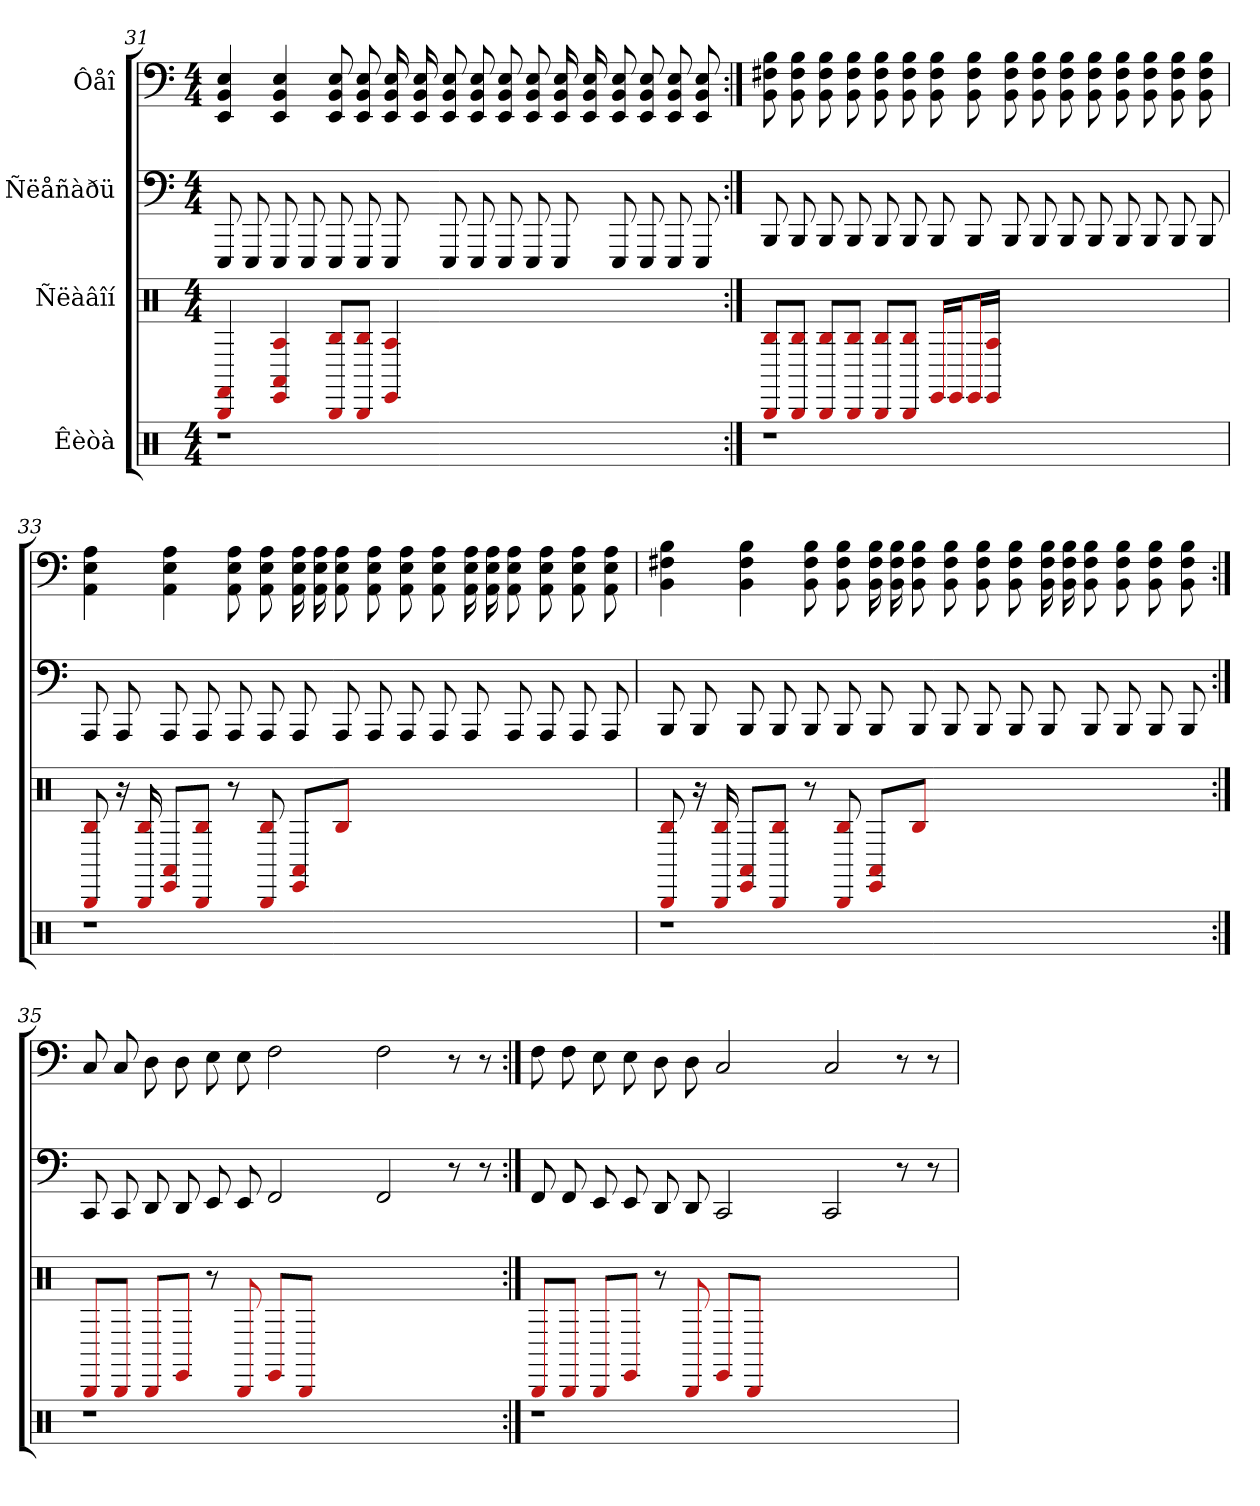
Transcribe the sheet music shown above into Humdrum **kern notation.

**kern	**kern	**kern	**kern
*part4	*part3	*part2	*part1
*staff4	*staff3	*staff2	*staff1
*I"Êèòà	*I"Ñëàâîí	*I"Ñëåñàðü	*I"Ôåî
*clefX	*clefX	*	*
*k[]	*k[]	*k[]	*k[]
*M4/4	*M4/4	*M4/4	*M4/4
=31	=31	=31	=31
1r	4FF 4BBB	8EEE	4E 4BB 4EE
.	.	8EEE	.
.	4AA# 4A 4EE	8EEE	4E 4BB 4EE
.	.	8EEE	.
.	8B/ 8BBB/L	8EEE	8E 8BB 8EE
.	8B/ 8BBB/J	8EEE	8E 8BB 8EE
.	4A 4EE	8EEE	16E 16BB 16EE
.	.	.	16E 16BB 16EE
.	.	8EEE	8E 8BB 8EE
1ryy	1ryy	8EEE	8E 8BB 8EE
.	.	8EEE	8E 8BB 8EE
.	.	8EEE	8E 8BB 8EE
.	.	8EEE	16E 16BB 16EE
.	.	.	16E 16BB 16EE
.	.	8EEE	8E 8BB 8EE
.	.	8EEE	8E 8BB 8EE
.	.	8EEE	8E 8BB 8EE
.	.	8EEE	8E 8BB 8EE
=32:|!	=32:|!	=32:|!	=32:|!
1r	8B/ 8BBB/L	8BBB	8B 8F# 8BB
.	8B/ 8BBB/J	8BBB	8B 8F# 8BB
.	8B/ 8BBB/L	8BBB	8B 8F# 8BB
.	8B/ 8BBB/J	8BBB	8B 8F# 8BB
.	8B/ 8BBB/L	8BBB	8B 8F# 8BB
.	8B/ 8BBB/J	8BBB	8B 8F# 8BB
.	16EE/LL	8BBB	8B 8F# 8BB
.	16EE/J	.	.
.	16EE/L	8BBB	8B 8F# 8BB
.	16A/ 16EE/JJ	.	.
1ryy	1ryy	8BBB	8B 8F# 8BB
.	.	8BBB	8B 8F# 8BB
.	.	8BBB	8B 8F# 8BB
.	.	8BBB	8B 8F# 8BB
.	.	8BBB	8B 8F# 8BB
.	.	8BBB	8B 8F# 8BB
.	.	8BBB	8B 8F# 8BB
.	.	8BBB	8B 8F# 8BB
=33	=33	=33	=33
1r	8B 8BBB	8AAA	4A 4E 4AA
.	16r	8AAA	.
.	16B 16BBB	.	.
.	8AA#/ 8EE/L	8AAA	4A 4E 4AA
.	8B/ 8BBB/J	8AAA	.
.	8r	8AAA	8A 8E 8AA
.	8B 8BBB	8AAA	8A 8E 8AA
.	8AA#/ 8EE/L	8AAA	16A 16E 16AA
.	.	.	16A 16E 16AA
.	8B/J	8AAA	8A 8E 8AA
1ryy	1ryy	8AAA	8A 8E 8AA
.	.	8AAA	8A 8E 8AA
.	.	8AAA	8A 8E 8AA
.	.	8AAA	16A 16E 16AA
.	.	.	16A 16E 16AA
.	.	8AAA	8A 8E 8AA
.	.	8AAA	8A 8E 8AA
.	.	8AAA	8A 8E 8AA
.	.	8AAA	8A 8E 8AA
=34	=34	=34	=34
1r	8B 8BBB	8BBB	4B 4F# 4BB
.	16r	8BBB	.
.	16B 16BBB	.	.
.	8AA#/ 8EE/L	8BBB	4B 4F# 4BB
.	8B/ 8BBB/J	8BBB	.
.	8r	8BBB	8B 8F# 8BB
.	8B 8BBB	8BBB	8B 8F# 8BB
.	8AA#/ 8EE/L	8BBB	16B 16F# 16BB
.	.	.	16B 16F# 16BB
.	8B/J	8BBB	8B 8F# 8BB
1ryy	1ryy	8BBB	8B 8F# 8BB
.	.	8BBB	8B 8F# 8BB
.	.	8BBB	8B 8F# 8BB
.	.	8BBB	16B 16F# 16BB
.	.	.	16B 16F# 16BB
.	.	8BBB	8B 8F# 8BB
.	.	8BBB	8B 8F# 8BB
.	.	8BBB	8B 8F# 8BB
.	.	8BBB	8B 8F# 8BB
=35:|!	=35:|!	=35:|!	=35:|!
1r	8BBB/L	8CC	8C
.	8BBB/J	8CC	8C
.	8BBB/L	8DD	8D
.	8EE/J	8DD	8D
.	8r	8EE	8E
.	8BBB	8EE	8E
.	8EE/L	2FF	2F
.	8BBB/J	.	.
1ryy	1ryy	.	.
.	.	2FF	2F
.	.	8r	8r
.	.	8r	8r
=36:|!	=36:|!	=36:|!	=36:|!
1r	8BBB/L	8FF	8F
.	8BBB/J	8FF	8F
.	8BBB/L	8EE	8E
.	8EE/J	8EE	8E
.	8r	8DD	8D
.	8BBB	8DD	8D
.	8EE/L	2CC	2C
.	8BBB/J	.	.
1ryy	1ryy	.	.
.	.	2CC	2C
.	.	8r	8r
.	.	8r	8r
=	=	=	=
*-	*-	*-	*-
